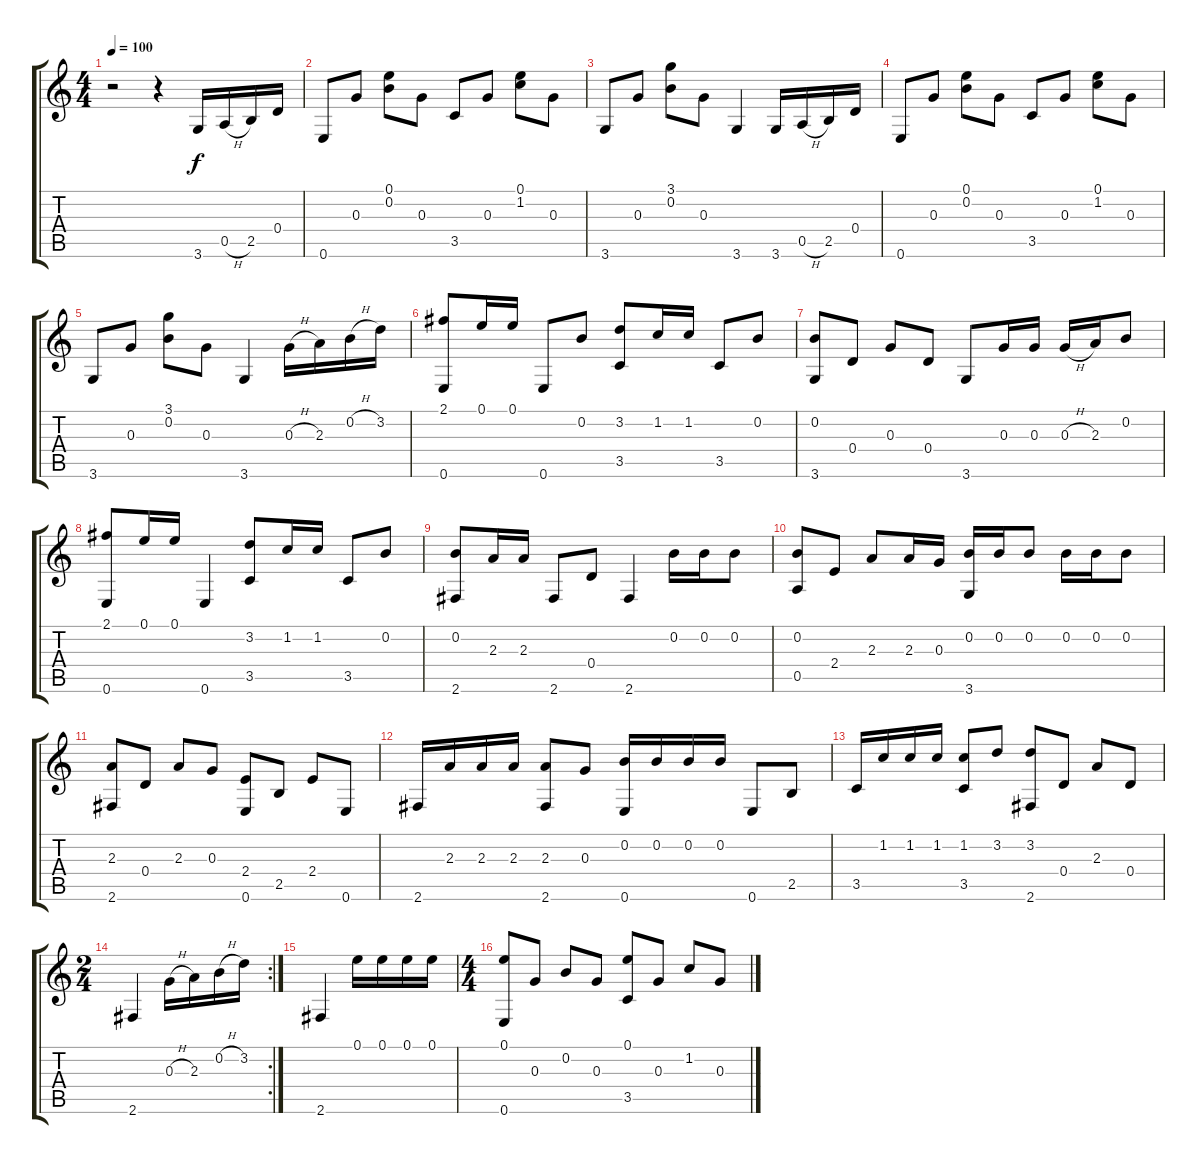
\track "" {instrument acousticguitarnylon}
\staff {score tabs}
\tuning (E4 B3 G3 D3 A2 E2) {hide}
\ts (4 4)
\tempo 100
\clef g2
\ks c
r.2{dy f instrument acousticguitarnylon} r.4 3.6.16 0.5{h}.16 2.5.16 0.4.16 |
0.6.8 0.3.8 (0.1 0.2).8 0.3.8 3.5.8 0.3.8 (0.1 1.2).8 0.3.8 |
3.6.8 0.3.8 (3.1 0.2).8 0.3.8 3.6.4 3.6.16 0.5{h}.16 2.5.16 0.4.16 |
0.6.8 0.3.8 (0.1 0.2).8 0.3.8 3.5.8 0.3.8 (0.1 1.2).8 0.3.8 |
3.6.8 0.3.8 (3.1 0.2).8 0.3.8 3.6.4 0.3{h}.16 2.3.16 0.2{h}.16 3.2.16 |
(2.1 0.6).8 0.1.16 0.1.16 0.6.8 0.2.8 (3.2 3.5).8 1.2.16 1.2.16 3.5.8 0.2.8 |
(0.2 3.6).8 0.4.8 0.3.8 0.4.8 3.6.8 0.3.16 0.3.16 0.3{h}.16 2.3.16 0.2.8 |
(2.1 0.6).8 0.1.16 0.1.16 0.6.4 (3.2 3.5).8 1.2.16 1.2.16 3.5.8 0.2.8 |
(0.2 2.6).8 2.3.16 2.3.16 2.6.8 0.4.8 2.6.4 0.2.16 0.2.16 0.2.8 |
(0.2 0.5).8 2.4.8 2.3.8 2.3.16 0.3.16 (0.2 3.6).16 0.2.16 0.2.8 0.2.16 0.2.16 0.2.8 |
(2.3 2.6).8 0.4.8 2.3.8 0.3.8 (2.4 0.6).8 2.5.8 2.4.8 0.6.8 |
2.6.16 2.3.16 2.3.16 2.3.16 (2.3 2.6).8 0.3.8 (0.2 0.6).16 0.2.16 0.2.16 0.2.16 0.6.8 2.5.8 |
3.5.16 1.2.16 1.2.16 1.2.16 (1.2 3.5).8 3.2.8 (3.2 2.6).8 0.4.8 2.3.8 0.4.8 |
\rc 2
\ts (2 4)
2.6.4 0.3{h}.16 2.3.16 0.2{h}.16 3.2.16 |
2.6.4 0.1.16 0.1.16 0.1.16 0.1.16 |
\ts (4 4)
(0.1 0.6).8 0.3.8 0.2.8 0.3.8 (0.1 3.5).8 0.3.8 1.2.8 0.3.8
